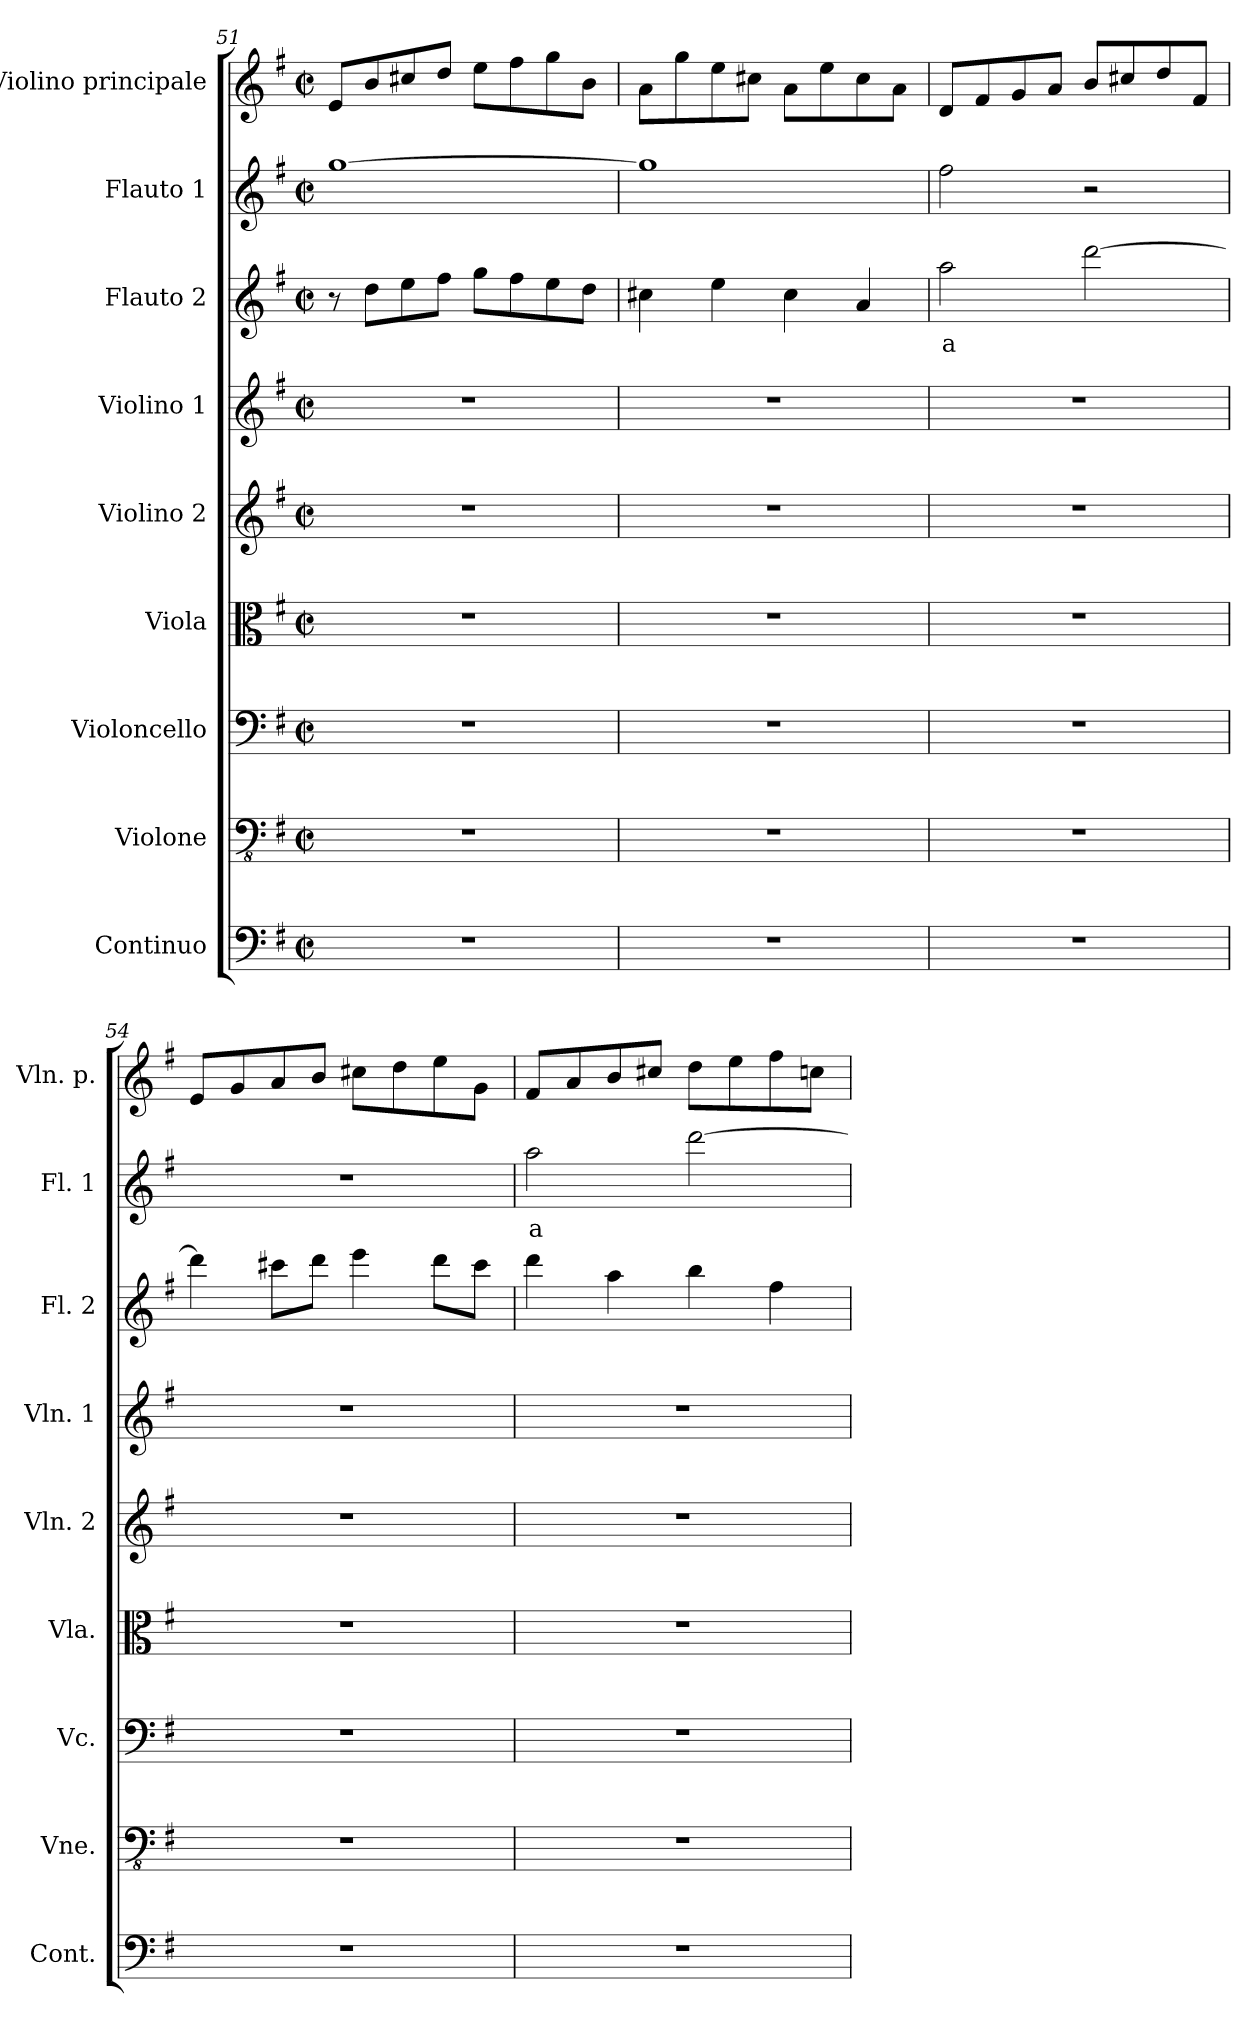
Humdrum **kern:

**kern	**kern	**kern	**kern	**kern	**kern	**kern	**text	**kern	**text	**kern
*part9	*part8	*part7	*part6	*part5	*part4	*part3	*part3	*part2	*part2	*part1
*staff9	*staff8	*staff7	*staff6	*staff5	*staff4	*staff3	*staff3	*staff2	*staff2	*staff1
*I"Continuo	*I"Violone	*I"Violoncello	*I"Viola	*I"Violino 2	*I"Violino 1	*I"Flauto 2	*	*I"Flauto 1	*	*I"Violino principale
*I'Cont.	*I'Vne.	*I'Vc.	*I'Vla.	*I'Vln. 2	*I'Vln. 1	*I'Fl. 2	*	*I'Fl. 1	*	*I'Vln. p.
*clefF4	*clefFv4	*clefF4	*clefC3	*clefG2	*clefG2	*clefG2	*	*clefG2	*	*clefG2
*	*ITrd7c12	*	*	*	*	*	*	*	*	*
*k[f#]	*k[f#]	*k[f#]	*k[f#]	*k[f#]	*k[f#]	*k[f#]	*	*k[f#]	*	*k[f#]
*M2/2	*M2/2	*M2/2	*M2/2	*M2/2	*M2/2	*M2/2	*	*M2/2	*	*M2/2
*met(c|)	*met(c|)	*met(c|)	*met(c|)	*met(c|)	*met(c|)	*met(c|)	*	*met(c|)	*	*met(c|)
=51	=51	=51	=51	=51	=51	=51	=51	=51	=51	=51
1r	1r	1r	1r	1r	1r	8r	.	[1gg	.	8e/L
.	.	.	.	.	.	8dd\L	.	.	.	8b/
.	.	.	.	.	.	8ee\	.	.	.	8cc#X/
.	.	.	.	.	.	8ff#\J	.	.	.	8dd/J
.	.	.	.	.	.	8gg\L	.	.	.	8ee\L
.	.	.	.	.	.	8ff#\	.	.	.	8ff#\
.	.	.	.	.	.	8ee\	.	.	.	8gg\
.	.	.	.	.	.	8dd\J	.	.	.	8b\J
=52	=52	=52	=52	=52	=52	=52	=52	=52	=52	=52
1r	1r	1r	1r	1r	1r	4cc#X\	.	1gg]	.	8a\L
.	.	.	.	.	.	.	.	.	.	8gg\
.	.	.	.	.	.	4ee\	.	.	.	8ee\
.	.	.	.	.	.	.	.	.	.	8cc#X\J
.	.	.	.	.	.	4cc#\	.	.	.	8a\L
.	.	.	.	.	.	.	.	.	.	8ee\
.	.	.	.	.	.	4a/	.	.	.	8cc#\
.	.	.	.	.	.	.	.	.	.	8a\J
=53	=53	=53	=53	=53	=53	=53	=53	=53	=53	=53
!	!	!	!	!	!	!	!LO:LY:color=#FF0000	!	!	!
1r	1r	1r	1r	1r	1r	2aa\	a	2ff#\	.	8d/L
.	.	.	.	.	.	.	.	.	.	8f#/
.	.	.	.	.	.	.	.	.	.	8g/
.	.	.	.	.	.	.	.	.	.	8a/J
.	.	.	.	.	.	[2ddd\	.	2r	.	8b/L
.	.	.	.	.	.	.	.	.	.	8cc#X/
.	.	.	.	.	.	.	.	.	.	8dd/
.	.	.	.	.	.	.	.	.	.	8f#/J
=54	=54	=54	=54	=54	=54	=54	=54	=54	=54	=54
1r	1r	1r	1r	1r	1r	4ddd\]	.	1r	.	8e/L
.	.	.	.	.	.	.	.	.	.	8g/
.	.	.	.	.	.	8ccc#X\L	.	.	.	8a/
.	.	.	.	.	.	8ddd\J	.	.	.	8b/J
.	.	.	.	.	.	4eee\	.	.	.	8cc#X\L
.	.	.	.	.	.	.	.	.	.	8dd\
.	.	.	.	.	.	8ddd\L	.	.	.	8ee\
.	.	.	.	.	.	8ccc#\J	.	.	.	8g\J
=55	=55	=55	=55	=55	=55	=55	=55	=55	=55	=55
!	!	!	!	!	!	!	!	!	!LO:LY:color=#FF0000	!
1r	1r	1r	1r	1r	1r	4ddd\	.	2aa\	a	8f#/L
.	.	.	.	.	.	.	.	.	.	8a/
.	.	.	.	.	.	4aa\	.	.	.	8b/
.	.	.	.	.	.	.	.	.	.	8cc#X/J
.	.	.	.	.	.	4bb\	.	[2ddd\	.	8dd\L
.	.	.	.	.	.	.	.	.	.	8ee\
.	.	.	.	.	.	4ff#\	.	.	.	8ff#\
.	.	.	.	.	.	.	.	.	.	8ccn\J
=	=	=	=	=	=	=	=	=	=	=
*-	*-	*-	*-	*-	*-	*-	*-	*-	*-	*-
